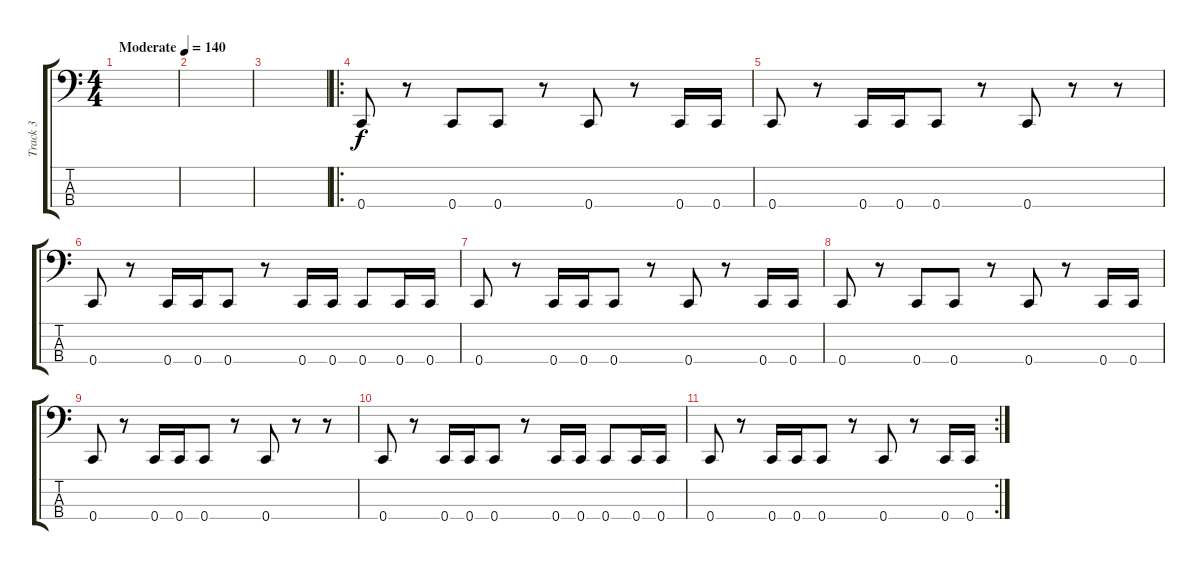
\track ("Track 3" "Track 3") {instrument electricbasspick}
\staff {score tabs}
\tuning (F2 C2 G1 C1) {hide}
\ts (4 4)
\tempo (140 "Moderate")
\clef f4
\ks c
|
|
|
\ro
0.4.8 r.8 0.4.8 0.4.8 r.8 0.4.8 r.8 0.4.16 0.4.16 |
0.4.8 r.8 0.4.16 0.4.16 0.4.8 r.8 0.4.8 r.8 r.8 |
0.4.8 r.8 0.4.16 0.4.16 0.4.8 r.8 0.4.16 0.4.16 0.4.8 0.4.16 0.4.16 |
0.4.8 r.8 0.4.16 0.4.16 0.4.8 r.8 0.4.8 r.8 0.4.16 0.4.16 |
0.4.8 r.8 0.4.8 0.4.8 r.8 0.4.8 r.8 0.4.16 0.4.16 |
0.4.8 r.8 0.4.16 0.4.16 0.4.8 r.8 0.4.8 r.8 r.8 |
0.4.8 r.8 0.4.16 0.4.16 0.4.8 r.8 0.4.16 0.4.16 0.4.8 0.4.16 0.4.16 |
\rc 2
0.4.8 r.8 0.4.16 0.4.16 0.4.8 r.8 0.4.8 r.8 0.4.16 0.4.16
